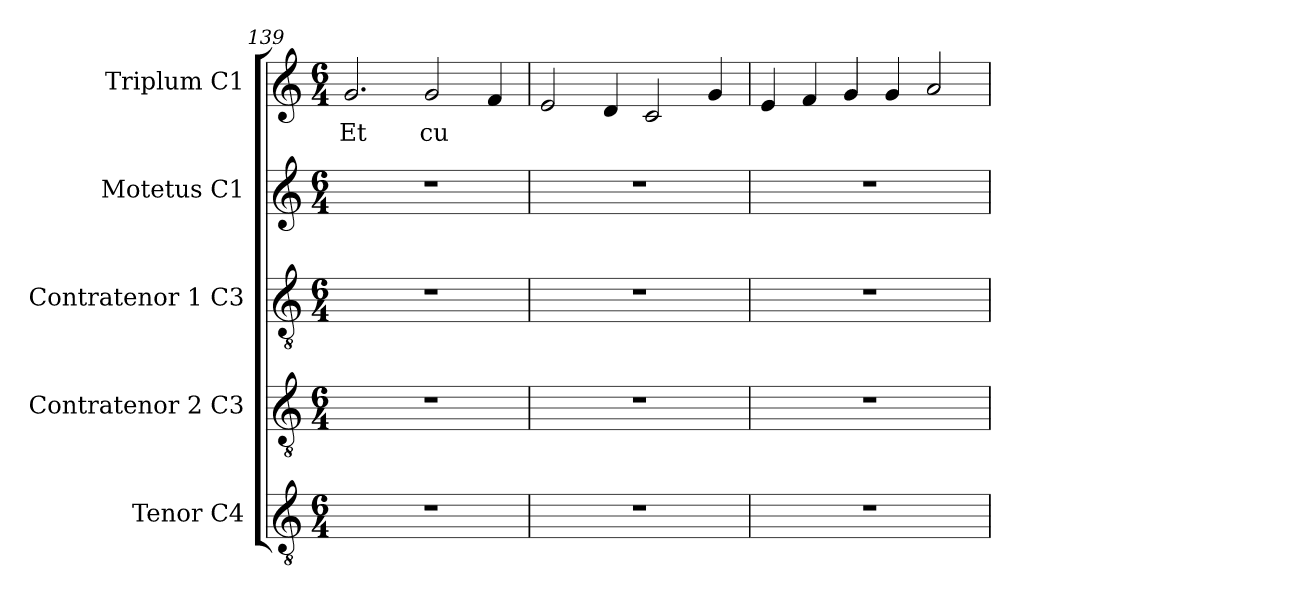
**kern	**kern	**kern	**kern	**kern	**text
*part5	*part4	*part3	*part2	*part1	*part1
*staff5	*staff4	*staff3	*staff2	*staff1	*staff1
*I"Tenor  C4	*I"Contratenor 2  C3	*I"Contratenor 1  C3	*I"Motetus  C1	*I"Triplum  C1	*
*I'T	*I'Ct2	*I'Ct1	*I'Mot	*I'Tr	*
!!LO:LB:g=z
*clefGv2	*clefGv2	*clefGv2	*clefG2	*clefG2	*
*k[]	*k[]	*k[]	*k[]	*k[]	*
*C:	*C:	*C:	*C:	*C:	*
*M6/4	*M6/4	*M6/4	*M6/4	*M6/4	*
=139	=139	=139	=139	=139	=139
!	!	!	!	!	!LO:LY:b:cj
1.r	1.r	1.r	1.r	2.g/	Et
!	!	!	!	!	!LO:LY:b:cj
.	.	.	.	2g/	cu-
!	!	!	!	!	!LO:LY:b:cj
.	.	.	.	4f/	--
=140	=140	=140	=140	=140	=140
!	!	!	!	!	!LO:LY:b:cj
1.r	1.r	1.r	1.r	2e/	--
!	!	!	!	!	!LO:LY:b:cj
.	.	.	.	4d/	--
!	!	!	!	!	!LO:LY:b:cj
.	.	.	.	2c/	--
!	!	!	!	!	!LO:LY:b:cj
.	.	.	.	4g/	--
=141	=141	=141	=141	=141	=141
!	!	!	!	!	!LO:LY:b:cj
1.r	1.r	1.r	1.r	4e/	--
!	!	!	!	!	!LO:LY:b:cj
.	.	.	.	4f/	--
!	!	!	!	!	!LO:LY:b:cj
.	.	.	.	4g/	--
!	!	!	!	!	!LO:LY:b:cj
.	.	.	.	4g/	--
!	!	!	!	!	!LO:LY:b:cj
.	.	.	.	2a/	--
=	=	=	=	=	=
*-	*-	*-	*-	*-	*-
